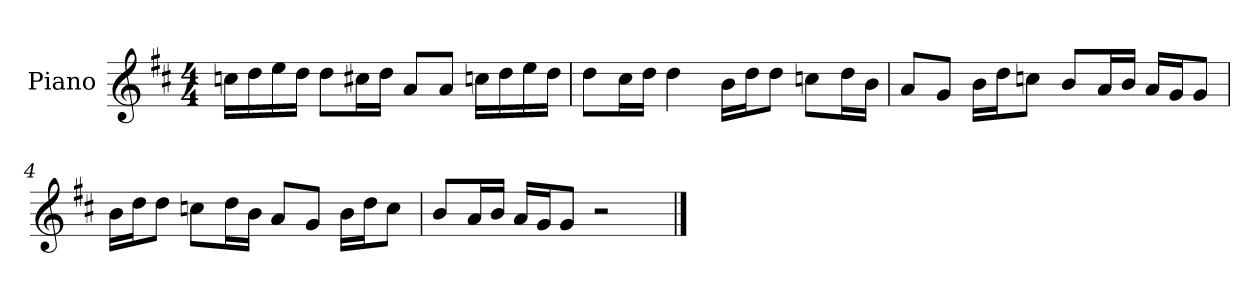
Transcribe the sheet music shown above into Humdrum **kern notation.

**kern
*part1
*staff1
*I"Piano
*I'P-no
*clefG2
*k[f#c#]
*M4/4
*MM90
=1
16ccn\LL
16dd\
16ee\
16dd\JJ
8dd\L
16cc#X\L
16dd\JJ
8a/L
8a/J
16ccn\LL
16dd\
16ee\
16dd\JJ
=2
8dd\L
16cc#\L
16dd\JJ
4dd\
16b\LL
16dd\J
8dd\J
8ccn\L
16dd\L
16b\JJ
=3
8a/L
8g/J
16b\LL
16dd\J
8ccn\J
8b/L
16a/L
16b/JJ
16a/LL
16g/J
8g/J
!!LO:LB:g=z
=4
16b\LL
16dd\J
8dd\J
8ccn\L
16dd\L
16b\JJ
8a/L
8g/J
16b\LL
16dd\J
8cc\J
=5
8b/L
16a/L
16b/JJ
16a/LL
16g/J
8g/J
2r
==
*-
